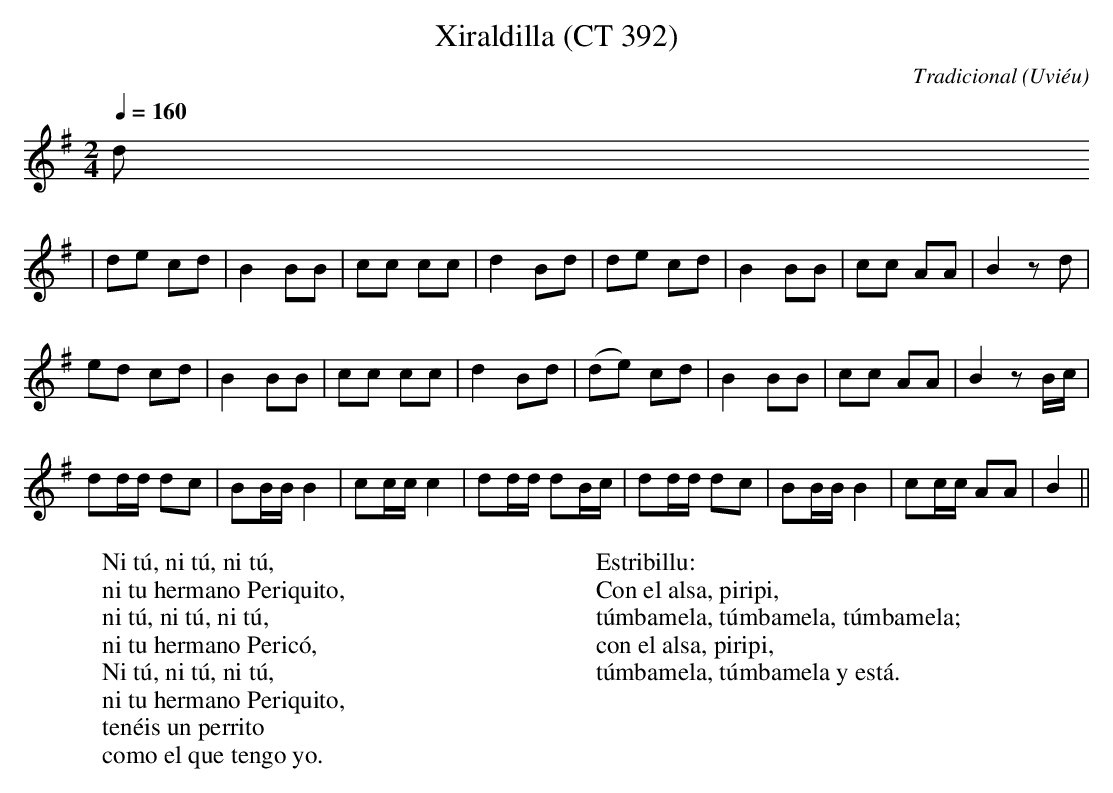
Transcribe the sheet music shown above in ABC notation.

X:1
T:Xiraldilla (CT 392)
C:Tradicional
O:Uviéu
M:2/4
L:1/8
Q:1/4=160
K:G
d
|de cd|B2 BB|cc cc|d2 Bd|de cd|B2 BB|cc AA|B2 zd|
ed cd|B2 BB|cc cc|d2 Bd|(de) cd|B2 BB|cc AA|B2 zB/c/|
dd/d/ dc|BB/B/ B2|cc/c/ c2|dd/d/ dB/c/|dd/d/ dc|BB/B/ B2|cc/c/ AA|B2 ||
W:Ni tú, ni tú, ni tú,
W:ni tu hermano Periquito,
W:ni tú, ni tú, ni tú,
W:ni tu hermano Pericó,
W:Ni tú, ni tú, ni tú,
W:ni tu hermano Periquito,
W:tenéis un perrito
W:como el que tengo yo.
W:
W:Estribillu:
W:Con el alsa, piripi,
W:túmbamela, túmbamela, túmbamela;
W:con el alsa, piripi,
W:túmbamela, túmbamela y está.
W:
